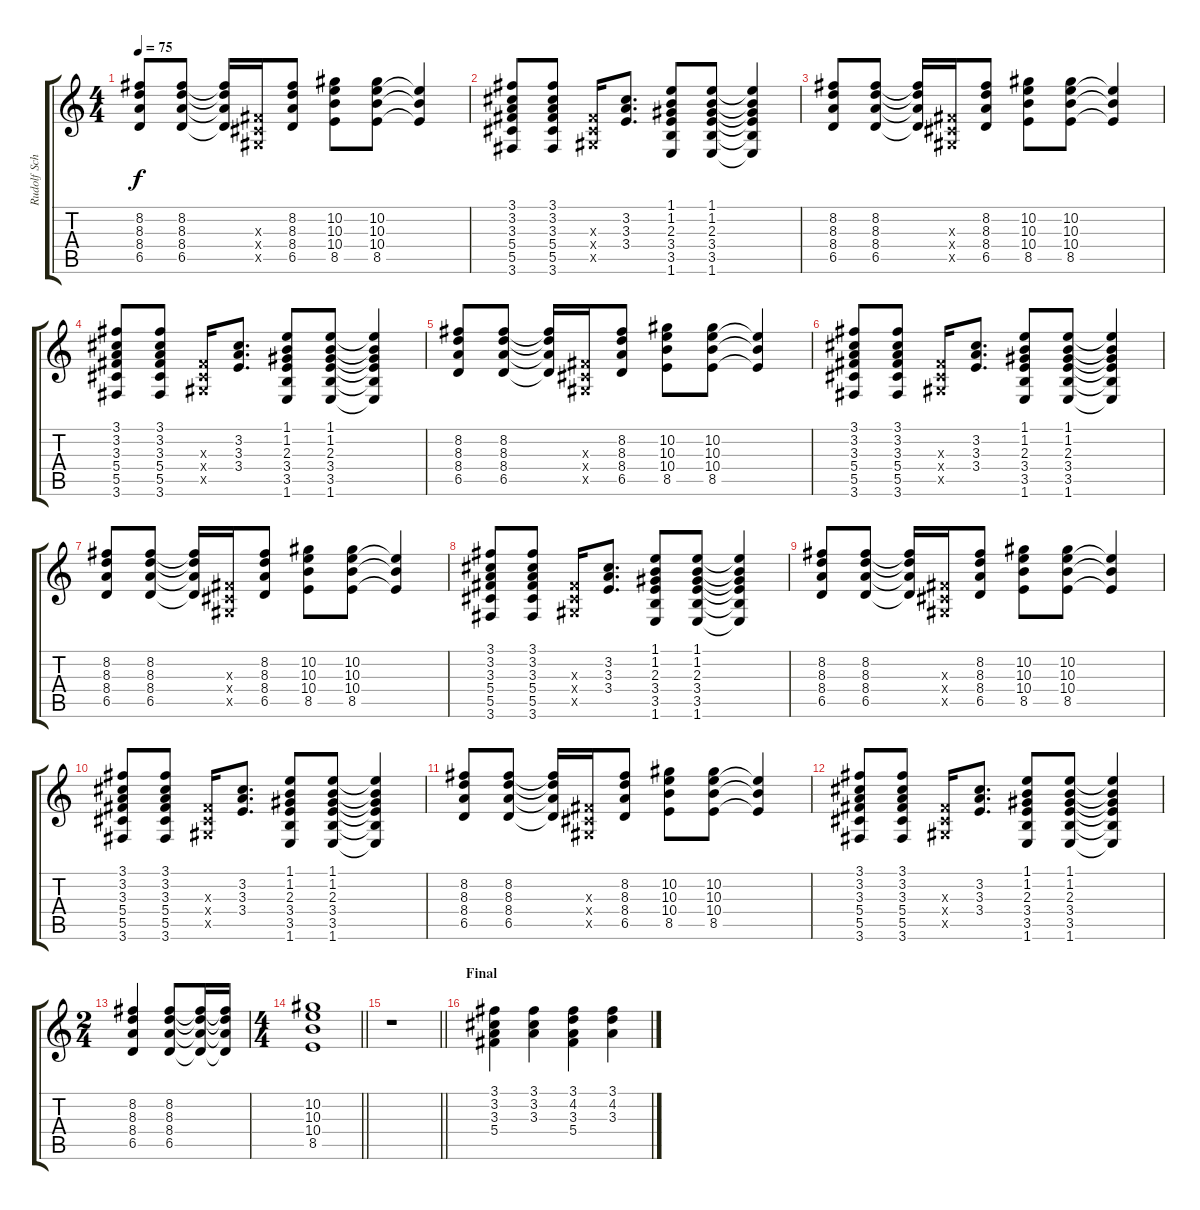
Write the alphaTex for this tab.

\track ("Rudolf Schenker" "Rudolf Sch") {instrument acousticguitarsteel}
\staff {score tabs}
\tuning (Eb4 Bb3 Gb3 Db3 Ab2 Eb2) {hide}
\ts (4 4)
\tempo 75
\clef g2
\ks c
(8.2 8.3 8.4 6.5).8{dy f} (8.2 8.3 8.4 6.5).8 (8.2{t} 8.3{t} 8.4{t} 6.5{t}).16 (0.3{x} 0.4{x} 0.5{x}).16 (8.2 8.3 8.4 6.5).8 (10.2 10.3 10.4 8.5).8 (10.2 10.3 10.4 8.5).8 (10.3{t} 10.4{t} 8.5{t}).4 |
(3.1 3.2 3.3 5.4 5.5 3.6).8 (3.1 3.2 3.3 5.4 5.5 3.6).8 (0.3{x} 0.4{x} 0.5{x}).16 (3.2 3.3 3.4).8{d} (1.1 1.2 2.3 3.4 3.5 1.6).8 (1.1 1.2 2.3 3.4 3.5 1.6).8 (1.1{t} 1.2{t} 2.3{t} 3.4{t} 3.5{t} 1.6{t}).4 |
(8.2 8.3 8.4 6.5).8 (8.2 8.3 8.4 6.5).8 (8.2{t} 8.3{t} 8.4{t} 6.5{t}).16 (0.3{x} 0.4{x} 0.5{x}).16 (8.2 8.3 8.4 6.5).8 (10.2 10.3 10.4 8.5).8 (10.2 10.3 10.4 8.5).8 (10.3{t} 10.4{t} 8.5{t}).4 |
(3.1 3.2 3.3 5.4 5.5 3.6).8 (3.1 3.2 3.3 5.4 5.5 3.6).8 (0.3{x} 0.4{x} 0.5{x}).16 (3.2 3.3 3.4).8{d} (1.1 1.2 2.3 3.4 3.5 1.6).8 (1.1 1.2 2.3 3.4 3.5 1.6).8 (1.1{t} 1.2{t} 2.3{t} 3.4{t} 3.5{t} 1.6{t}).4 |
(8.2 8.3 8.4 6.5).8 (8.2 8.3 8.4 6.5).8 (8.2{t} 8.3{t} 8.4{t} 6.5{t}).16 (0.3{x} 0.4{x} 0.5{x}).16 (8.2 8.3 8.4 6.5).8 (10.2 10.3 10.4 8.5).8 (10.2 10.3 10.4 8.5).8 (10.3{t} 10.4{t} 8.5{t}).4 |
(3.1 3.2 3.3 5.4 5.5 3.6).8 (3.1 3.2 3.3 5.4 5.5 3.6).8 (0.3{x} 0.4{x} 0.5{x}).16 (3.2 3.3 3.4).8{d} (1.1 1.2 2.3 3.4 3.5 1.6).8 (1.1 1.2 2.3 3.4 3.5 1.6).8 (1.1{t} 1.2{t} 2.3{t} 3.4{t} 3.5{t} 1.6{t}).4 |
(8.2 8.3 8.4 6.5).8 (8.2 8.3 8.4 6.5).8 (8.2{t} 8.3{t} 8.4{t} 6.5{t}).16 (0.3{x} 0.4{x} 0.5{x}).16 (8.2 8.3 8.4 6.5).8 (10.2 10.3 10.4 8.5).8 (10.2 10.3 10.4 8.5).8 (10.3{t} 10.4{t} 8.5{t}).4 |
(3.1 3.2 3.3 5.4 5.5 3.6).8 (3.1 3.2 3.3 5.4 5.5 3.6).8 (0.3{x} 0.4{x} 0.5{x}).16 (3.2 3.3 3.4).8{d} (1.1 1.2 2.3 3.4 3.5 1.6).8 (1.1 1.2 2.3 3.4 3.5 1.6).8 (1.1{t} 1.2{t} 2.3{t} 3.4{t} 3.5{t} 1.6{t}).4 |
(8.2 8.3 8.4 6.5).8 (8.2 8.3 8.4 6.5).8 (8.2{t} 8.3{t} 8.4{t} 6.5{t}).16 (0.3{x} 0.4{x} 0.5{x}).16 (8.2 8.3 8.4 6.5).8 (10.2 10.3 10.4 8.5).8 (10.2 10.3 10.4 8.5).8 (10.3{t} 10.4{t} 8.5{t}).4 |
(3.1 3.2 3.3 5.4 5.5 3.6).8 (3.1 3.2 3.3 5.4 5.5 3.6).8 (0.3{x} 0.4{x} 0.5{x}).16 (3.2 3.3 3.4).8{d} (1.1 1.2 2.3 3.4 3.5 1.6).8 (1.1 1.2 2.3 3.4 3.5 1.6).8 (1.1{t} 1.2{t} 2.3{t} 3.4{t} 3.5{t} 1.6{t}).4 |
(8.2 8.3 8.4 6.5).8 (8.2 8.3 8.4 6.5).8 (8.2{t} 8.3{t} 8.4{t} 6.5{t}).16 (0.3{x} 0.4{x} 0.5{x}).16 (8.2 8.3 8.4 6.5).8 (10.2 10.3 10.4 8.5).8 (10.2 10.3 10.4 8.5).8 (10.3{t} 10.4{t} 8.5{t}).4 |
(3.1 3.2 3.3 5.4 5.5 3.6).8 (3.1 3.2 3.3 5.4 5.5 3.6).8 (0.3{x} 0.4{x} 0.5{x}).16 (3.2 3.3 3.4).8{d} (1.1 1.2 2.3 3.4 3.5 1.6).8 (1.1 1.2 2.3 3.4 3.5 1.6).8 (1.1{t} 1.2{t} 2.3{t} 3.4{t} 3.5{t} 1.6{t}).4 |
\ts (2 4)
(8.2 8.3 8.4 6.5).4 (8.2 8.3 8.4 6.5).8 (8.2{t} 8.3{t} 8.4{t} 6.5{t}).16 (8.2{t} 8.3{t} 8.4{t} 6.5{t}).16 |
\ts (4 4)
\barLineRight lightlight
(10.2 10.3 10.4 8.5).1 |
\barLineRight lightlight
r.1 |
\section ("" "Final")
(3.1 3.2 3.3 5.4).4 (3.1 3.2 3.3).4 (3.1 4.2 3.3 5.4).4 (3.1 4.2 3.3).4
